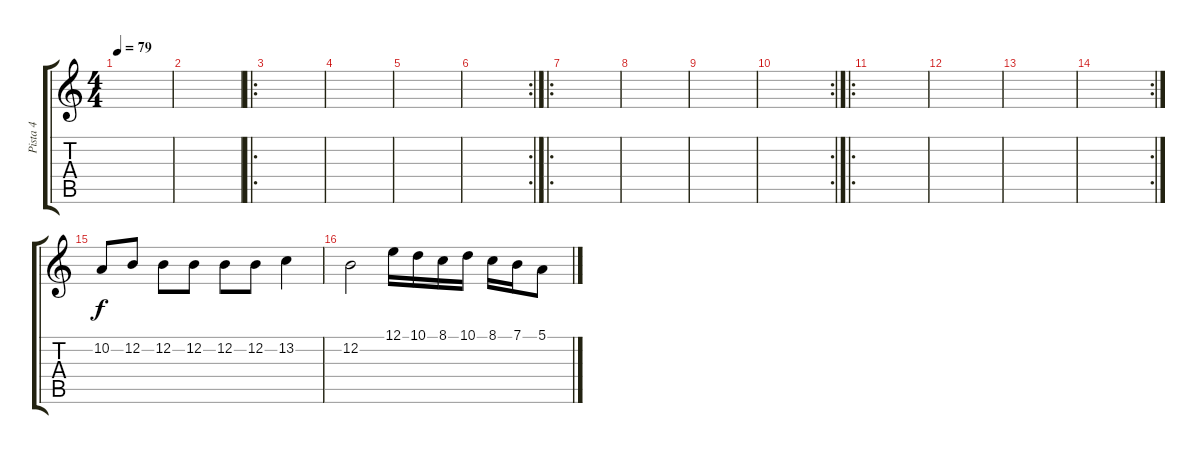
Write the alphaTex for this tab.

\track ("Pista 4" "Pista 4") {instrument brasssection}
\staff {score tabs}
\tuning (E4 B3 G3 D3 A2 E2) {hide}
\ts (4 4)
\tempo 79
\clef g2
\ks c
|
|
\ro
|
|
|
\rc 2
|
\ro
|
|
|
\rc 2
|
\ro
|
|
|
\rc 2
|
10.2.8 12.2.8 12.2.8 12.2.8 12.2.8 12.2.8 13.2.4 |
12.2.2 12.1.16 10.1.16 8.1.16 10.1.16 8.1.16 7.1.16 5.1.8
